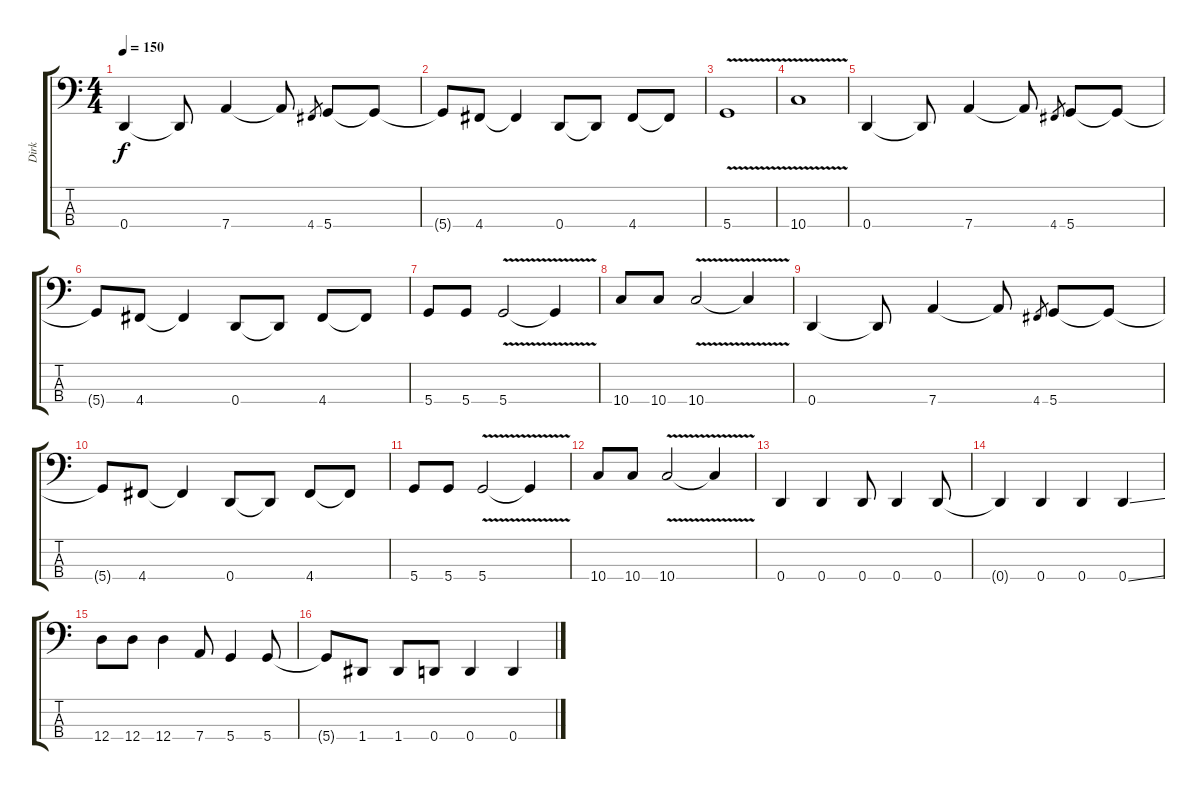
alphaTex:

\track ("Dirk" "Dirk") {instrument electricbassfinger}
\staff {score tabs}
\tuning (G2 D2 A1 D1) {hide}
\ts (4 4)
\tempo 150
\clef f4
\ks c
0.4.4{dy f} 0.4{t}.8 7.4.4 7.4{t}.8 4.4.8{gr} 5.4.8 5.4{t}.8 |
5.4{t}.8 4.4.8 4.4{t}.4 0.4.8 0.4{t}.8 4.4.8 4.4{t}.8 |
5.4{v}.1 |
10.4{v}.1 |
0.4.4 0.4{t}.8 7.4.4 7.4{t}.8 4.4.8{gr} 5.4.8 5.4{t}.8 |
5.4{t}.8 4.4.8 4.4{t}.4 0.4.8 0.4{t}.8 4.4.8 4.4{t}.8 |
5.4.8 5.4.8 5.4{v}.2 5.4{t}.4 |
10.4.8 10.4.8 10.4{v}.2 10.4{t}.4 |
0.4.4 0.4{t}.8 7.4.4 7.4{t}.8 4.4.8{gr} 5.4.8 5.4{t}.8 |
5.4{t}.8 4.4.8 4.4{t}.4 0.4.8 0.4{t}.8 4.4.8 4.4{t}.8 |
5.4.8 5.4.8 5.4{v}.2 5.4{t}.4 |
10.4.8 10.4.8 10.4{v}.2 10.4{t}.4 |
0.4.4 0.4.4 0.4.8 0.4.4 0.4.8 |
0.4{t}.4 0.4.4 0.4.4 0.4{ss}.4 |
12.4.8 12.4.8 12.4.4 7.4.8 5.4.4 5.4.8 |
5.4{t}.8 1.4.8 1.4.8 0.4.8 0.4.4 0.4.4
